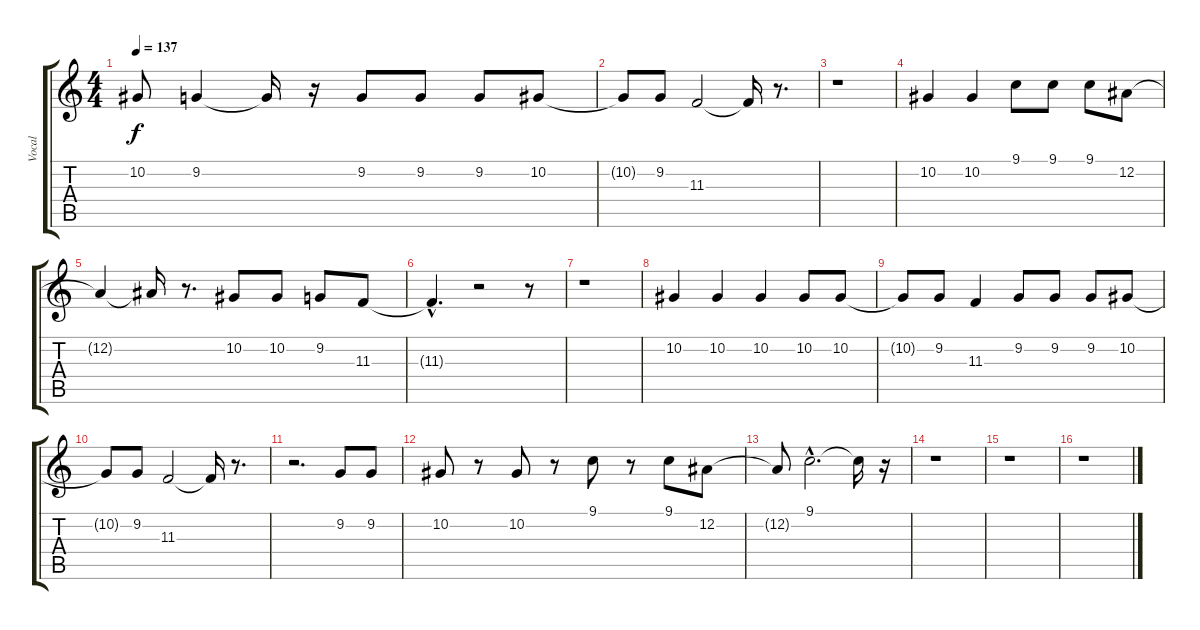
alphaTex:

\track ("Vocal" "Vocal") {instrument viola}
\staff {score tabs}
\tuning (Eb4 Bb3 Gb3 Db3 Ab2 Eb2) {hide}
\ts (4 4)
\tempo 137
\clef g2
\ks c
10.2{t}.8{dy f} 9.2.4 9.2{t}.16 r.16 9.2.8 9.2.8 9.2.8 10.2.8 |
10.2{t}.8 9.2.8 11.3.2 11.3{t}.16 r.8{d} |
r.1 |
10.2.4 10.2.4 9.1.8 9.1.8 9.1.8 12.2.8 |
12.2{t}.4 12.2{t}.16 r.8{d} 10.2.8 10.2.8 9.2.8 11.3.8 |
11.3{hac t}.4{d} r.2 r.8 |
r.1 |
10.2.4 10.2.4 10.2.4 10.2.8 10.2.8 |
10.2{t}.8 9.2.8 11.3.4 9.2.8 9.2.8 9.2.8 10.2.8 |
10.2{t}.8 9.2.8 11.3.2 11.3{t}.16 r.8{d} |
r.2{d} 9.2.8 9.2.8 |
10.2.8 r.8 10.2.8 r.8 9.1.8 r.8 9.1.8 12.2.8 |
12.2{t}.8 9.1{hac}.2{d} 9.1{t}.16 r.16 |
r.1 |
r.1 |
r.1
